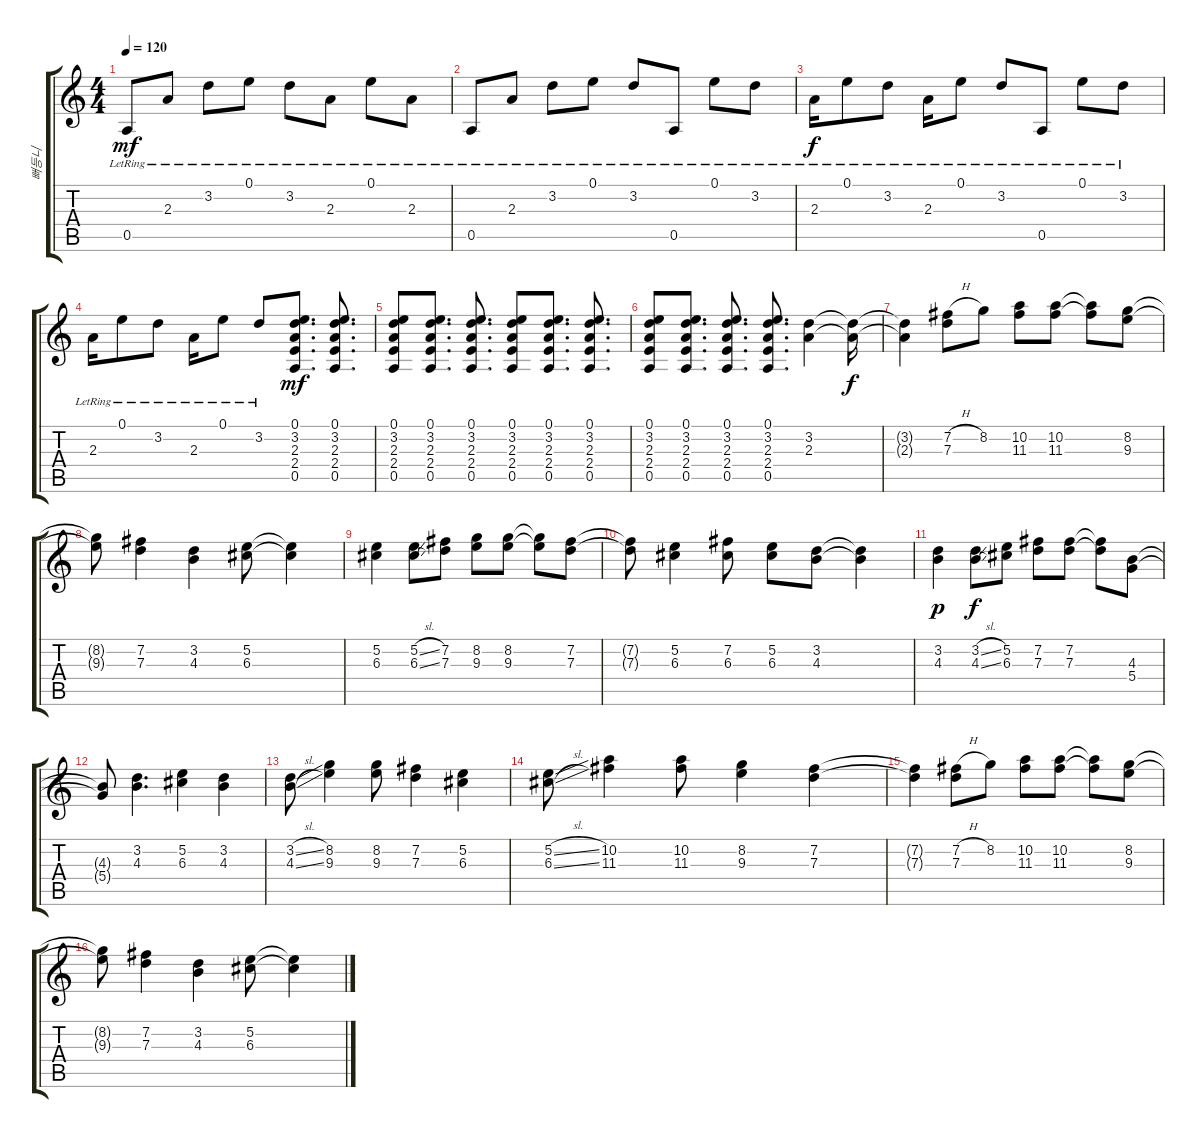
\track ("뻐등니" "뻐등니") {instrument acousticguitarsteel}
\staff {score tabs}
\tuning (E4 B3 G3 D3 A2 E2) {hide}
\ts (4 4)
\tempo 120
\clef g2
\ks c
0.5{lr}.8{dy mf} 2.3{lr}.8 3.2{lr}.8 0.1{lr}.8 3.2{lr}.8 2.3{lr}.8 0.1{lr}.8 2.3{lr}.8 |
0.5{lr}.8 2.3{lr}.8 3.2{lr}.8 0.1{lr}.8 3.2{lr}.8 0.5{lr}.8 0.1{lr}.8 3.2{lr}.8 |
2.3{lr}.16{dy f} 0.1{lr}.8 3.2{lr}.8 2.3{lr}.16 0.1{lr}.8 3.2{lr}.8 0.5{lr}.8 0.1{lr}.8 3.2{lr}.8 |
2.3{lr}.16 0.1{lr}.8 3.2{lr}.8 2.3{lr}.16 0.1{lr}.8 3.2{lr}.8 (0.1 3.2 2.3 2.4 0.5).8{d dy mf} (0.1 3.2 2.3 2.4 0.5).8{d} |
(0.1 3.2 2.3 2.4 0.5).8 (0.1 3.2 2.3 2.4 0.5).8{d} (0.1 3.2 2.3 2.4 0.5).8{d} (0.1 3.2 2.3 2.4 0.5).8 (0.1 3.2 2.3 2.4 0.5).8{d} (0.1 3.2 2.3 2.4 0.5).8{d} |
(0.1 3.2 2.3 2.4 0.5).8 (0.1 3.2 2.3 2.4 0.5).8{d} (0.1 3.2 2.3 2.4 0.5).8{d} (0.1 3.2 2.3 2.4 0.5).8{d} (3.2 2.3).4 (3.2{t} 2.3{t}).16{dy f} |
(3.2{t} 2.3{t}).4 (7.2{h} 7.3).8 8.2.8 (10.2 11.3).8 (10.2 11.3).8 (10.2{t} 11.3{t}).8 (8.2 9.3).8 |
(8.2{t} 9.3{t}).8 (7.2 7.3).4 (3.2 4.3).4 (5.2 6.3).8 (5.2{t} 6.3{t}).4 |
(5.2 6.3).4 (5.2{sl} 6.3{sl}).8 (7.2 7.3).8 (8.2 9.3).8 (8.2 9.3).8 (8.2{t} 9.3{t}).8 (7.2 7.3).8 |
(7.2{t} 7.3{t}).8 (5.2 6.3).4 (7.2 6.3).8 (5.2 6.3).8 (3.2 4.3).8 (3.2{t} 4.3{t}).4 |
(3.2 4.3).4{dy p} (3.2{sl} 4.3{sl}).8{dy f} (5.2 6.3).8 (7.2 7.3).8 (7.2 7.3).8 (7.2{t} 7.3{t}).8 (4.3 5.4).8 |
(4.3{t} 5.4{t}).8 (3.2 4.3).4{d} (5.2 6.3).4 (3.2 4.3).4 |
(3.2{sl} 4.3{sl}).8 (8.2 9.3).4 (8.2 9.3).8 (7.2 7.3).4 (5.2 6.3).4 |
(5.2{sl} 6.3{sl}).8 (10.2 11.3).4 (10.2 11.3).8 (8.2 9.3).4 (7.2 7.3).4 |
(7.2{t} 7.3{t}).4 (7.2{h} 7.3).8 8.2.8 (10.2 11.3).8 (10.2 11.3).8 (10.2{t} 11.3{t}).8 (8.2 9.3).8 |
(8.2{t} 9.3{t}).8 (7.2 7.3).4 (3.2 4.3).4 (5.2 6.3).8 (5.2{t} 6.3{t}).4
